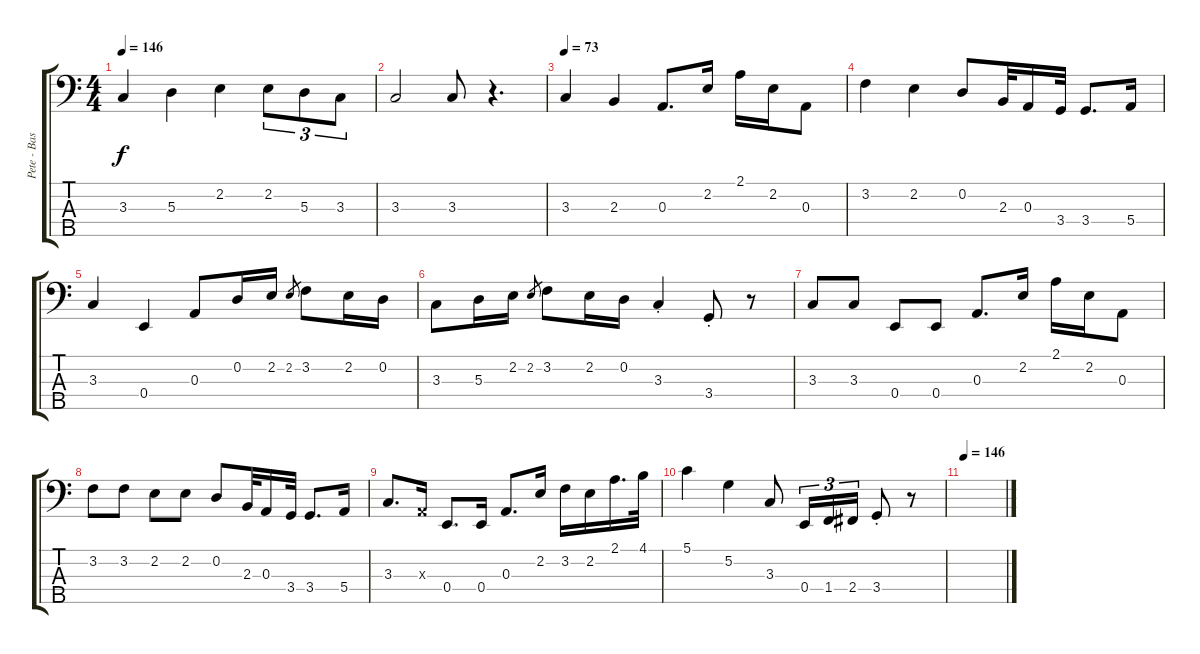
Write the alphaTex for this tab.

\track ("Pete - Bass" "Pete - Bas") {instrument electricbassfinger}
\staff {score tabs}
\tuning (G2 D2 A1 E1 B0) {hide}
\ts (4 4)
\tempo 146
\clef f4
\ks c
3.3.4{dy f} 5.3.4 2.2.4 2.2.8{tu (3 2)} 5.3.8{tu (3 2)} 3.3.8{tu (3 2)} |
3.3.2 3.3.8 r.4{d} |
\tempo 73
3.3.4 2.3.4 0.3.8{d} 2.2.16 2.1.16 2.2.16 0.3.8 |
3.2.4 2.2.4 0.2.8 2.3.32 0.3.16 3.4.32 3.4.8{d} 5.4.16 |
3.3.4 0.4.4 0.3.8 0.2.16 2.2.16 2.2.8{gr} 3.2.8 2.2.16 0.2.16 |
3.3.8 5.3.16 2.2.16 2.2.8{gr} 3.2.8 2.2.16 0.2.16 3.3{st}.4 3.4{st}.8 r.8 |
3.3.8 3.3.8 0.4.8 0.4.8 0.3.8{d} 2.2.16 2.1.16 2.2.16 0.3.8 |
3.2.8 3.2.8 2.2.8 2.2.8 0.2.8 2.3.32 0.3.16 3.4.32 3.4.8{d} 5.4.16 |
3.3.8{d} 0.3{x}.16 0.4.8{d} 0.4.16 0.3.8{d} 2.2.16 3.2.16 2.2.16 2.1.16{d} 4.1.32 |
5.1.4 5.2.4 3.3.8 0.4.16{tu (3 2)} 1.4.16{tu (3 2)} 2.4.16{tu (3 2)} 3.4{st}.8 r.8 |
\tempo 146
